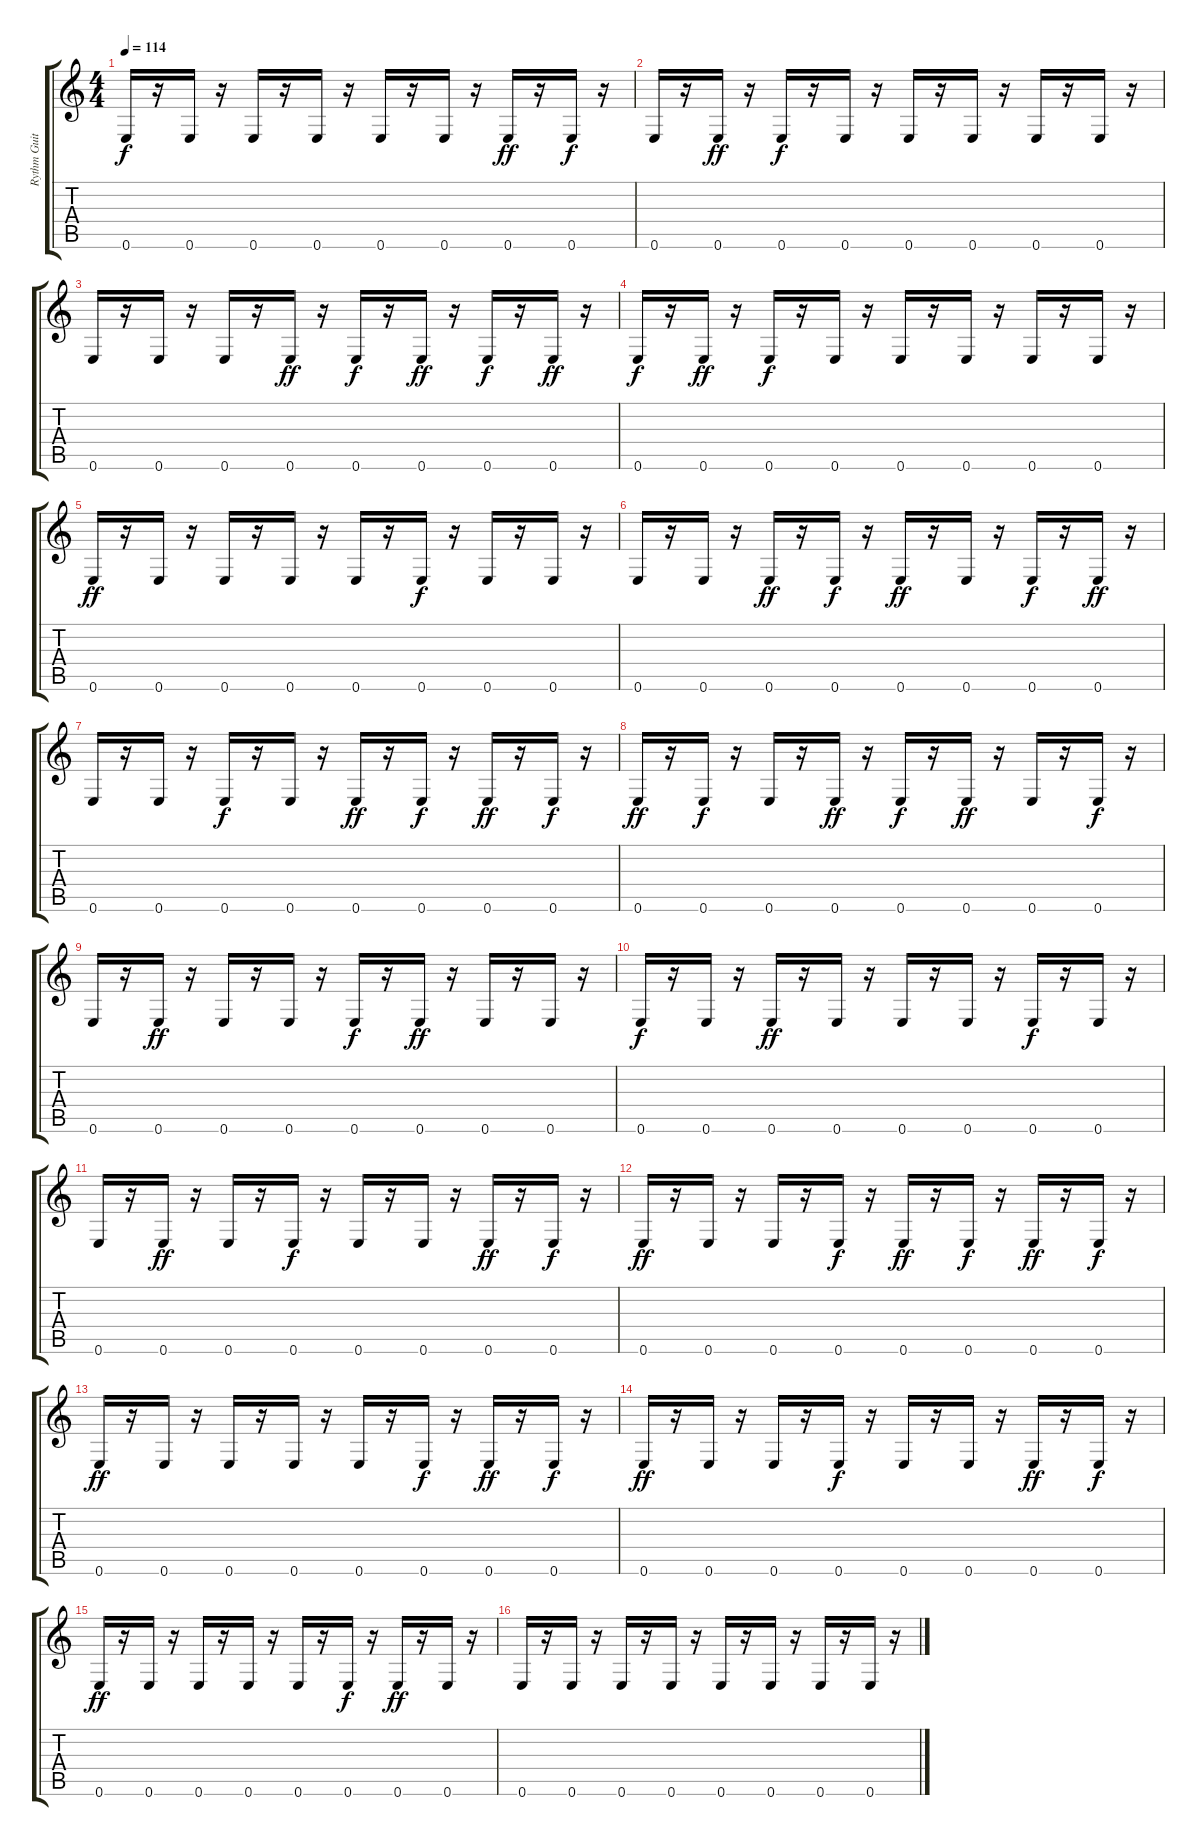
\track ("Rythm Guitar" "Rythm Guit") {instrument distortionguitar}
\staff {score tabs}
\tuning (E4 B3 G3 D3 A2 E2) {hide}
\ts (4 4)
\tempo 114
\clef g2
\ks c
0.6.16{dy f} r.16 0.6.16 r.16 0.6.16 r.16 0.6.16 r.16 0.6.16 r.16 0.6.16 r.16 0.6.16{dy ff} r.16 0.6.16{dy f} r.16 |
0.6.16 r.16 0.6.16{dy ff} r.16 0.6.16{dy f} r.16 0.6.16 r.16 0.6.16 r.16 0.6.16 r.16 0.6.16 r.16 0.6.16 r.16 |
0.6.16 r.16 0.6.16 r.16 0.6.16 r.16 0.6.16{dy ff} r.16 0.6.16{dy f} r.16 0.6.16{dy ff} r.16 0.6.16{dy f} r.16 0.6.16{dy ff} r.16 |
0.6.16{dy f} r.16 0.6.16{dy ff} r.16 0.6.16{dy f} r.16 0.6.16 r.16 0.6.16 r.16 0.6.16 r.16 0.6.16 r.16 0.6.16 r.16 |
0.6.16{dy ff} r.16 0.6.16 r.16 0.6.16 r.16 0.6.16 r.16 0.6.16 r.16 0.6.16{dy f} r.16 0.6.16 r.16 0.6.16 r.16 |
0.6.16 r.16 0.6.16 r.16 0.6.16{dy ff} r.16 0.6.16{dy f} r.16 0.6.16{dy ff} r.16 0.6.16 r.16 0.6.16{dy f} r.16 0.6.16{dy ff} r.16 |
0.6.16 r.16 0.6.16 r.16 0.6.16{dy f} r.16 0.6.16 r.16 0.6.16{dy ff} r.16 0.6.16{dy f} r.16 0.6.16{dy ff} r.16 0.6.16{dy f} r.16 |
0.6.16{dy ff} r.16 0.6.16{dy f} r.16 0.6.16 r.16 0.6.16{dy ff} r.16 0.6.16{dy f} r.16 0.6.16{dy ff} r.16 0.6.16 r.16 0.6.16{dy f} r.16 |
0.6.16 r.16 0.6.16{dy ff} r.16 0.6.16 r.16 0.6.16 r.16 0.6.16{dy f} r.16 0.6.16{dy ff} r.16 0.6.16 r.16 0.6.16 r.16 |
0.6.16{dy f} r.16 0.6.16 r.16 0.6.16{dy ff} r.16 0.6.16 r.16 0.6.16 r.16 0.6.16 r.16 0.6.16{dy f} r.16 0.6.16 r.16 |
0.6.16 r.16 0.6.16{dy ff} r.16 0.6.16 r.16 0.6.16{dy f} r.16 0.6.16 r.16 0.6.16 r.16 0.6.16{dy ff} r.16 0.6.16{dy f} r.16 |
0.6.16{dy ff} r.16 0.6.16 r.16 0.6.16 r.16 0.6.16{dy f} r.16 0.6.16{dy ff} r.16 0.6.16{dy f} r.16 0.6.16{dy ff} r.16 0.6.16{dy f} r.16 |
0.6.16{dy ff} r.16 0.6.16 r.16 0.6.16 r.16 0.6.16 r.16 0.6.16 r.16 0.6.16{dy f} r.16 0.6.16{dy ff} r.16 0.6.16{dy f} r.16 |
0.6.16{dy ff} r.16 0.6.16 r.16 0.6.16 r.16 0.6.16{dy f} r.16 0.6.16 r.16 0.6.16 r.16 0.6.16{dy ff} r.16 0.6.16{dy f} r.16 |
0.6.16{dy ff} r.16 0.6.16 r.16 0.6.16 r.16 0.6.16 r.16 0.6.16 r.16 0.6.16{dy f} r.16 0.6.16{dy ff} r.16 0.6.16 r.16 |
0.6.16 r.16 0.6.16 r.16 0.6.16 r.16 0.6.16 r.16 0.6.16 r.16 0.6.16 r.16 0.6.16 r.16 0.6.16 r.16
